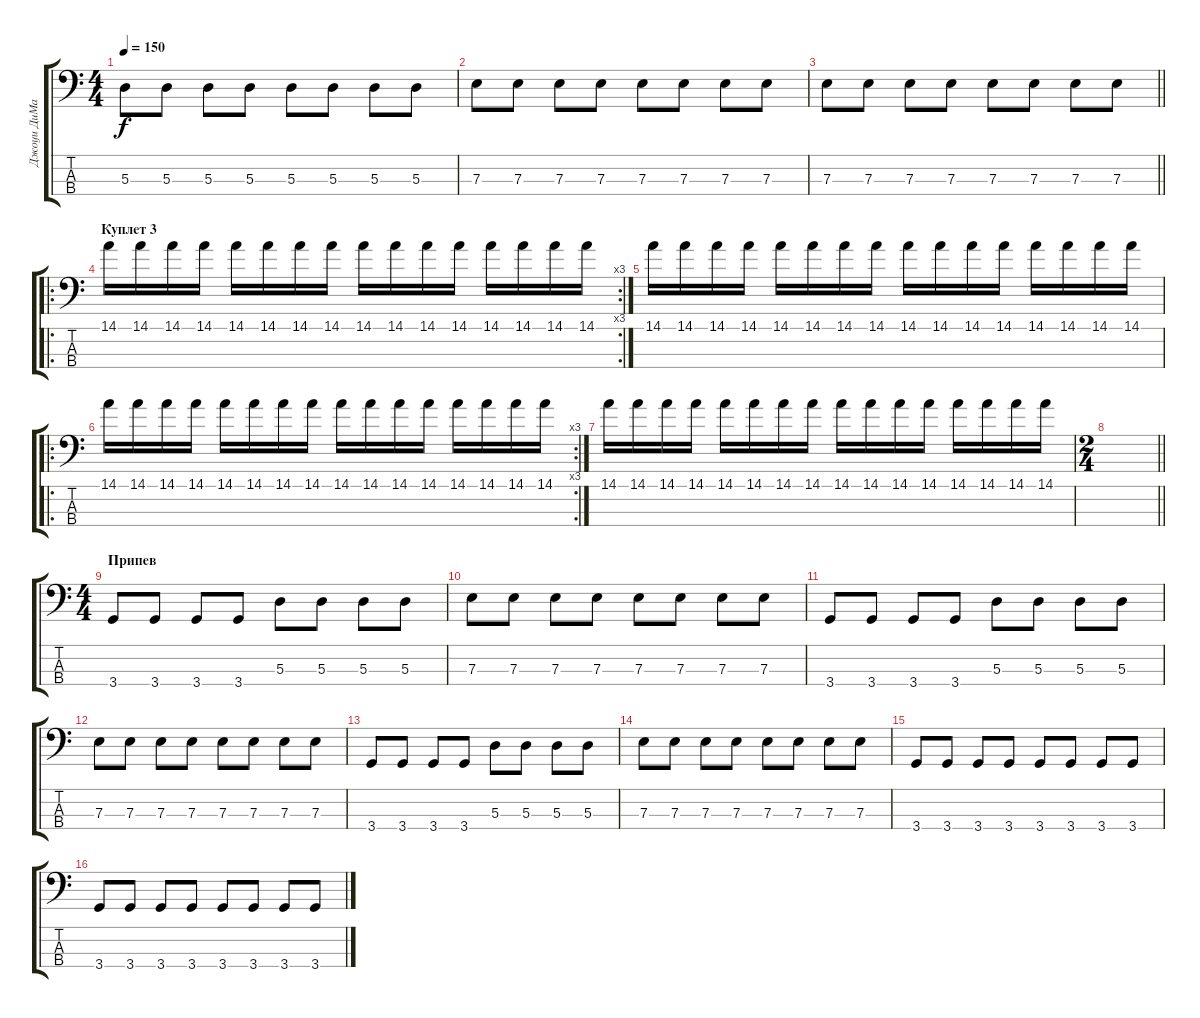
\track ("Джоуи ДиМайо" "Джоуи ДиМа") {instrument electricbassfinger}
\staff {score tabs}
\tuning (G2 D2 A1 E1) {hide}
\ts (4 4)
\tempo 150
\clef f4
\ks c
5.3.8{dy f} 5.3.8 5.3.8 5.3.8 5.3.8 5.3.8 5.3.8 5.3.8 |
7.3.8 7.3.8 7.3.8 7.3.8 7.3.8 7.3.8 7.3.8 7.3.8 |
\barLineRight lightlight
7.3.8 7.3.8 7.3.8 7.3.8 7.3.8 7.3.8 7.3.8 7.3.8 |
\ro
\rc 3
\section ("" "Куплет 3")
14.1.16 14.1.16 14.1.16 14.1.16 14.1.16 14.1.16 14.1.16 14.1.16 14.1.16 14.1.16 14.1.16 14.1.16 14.1.16 14.1.16 14.1.16 14.1.16 |
14.1.16 14.1.16 14.1.16 14.1.16 14.1.16 14.1.16 14.1.16 14.1.16 14.1.16 14.1.16 14.1.16 14.1.16 14.1.16 14.1.16 14.1.16 14.1.16 |
\ro
\rc 3
14.1.16 14.1.16 14.1.16 14.1.16 14.1.16 14.1.16 14.1.16 14.1.16 14.1.16 14.1.16 14.1.16 14.1.16 14.1.16 14.1.16 14.1.16 14.1.16 |
14.1.16 14.1.16 14.1.16 14.1.16 14.1.16 14.1.16 14.1.16 14.1.16 14.1.16 14.1.16 14.1.16 14.1.16 14.1.16 14.1.16 14.1.16 14.1.16 |
\ts (2 4)
\barLineRight lightlight
|
\ts (4 4)
\section ("" "Припев")
3.4.8 3.4.8 3.4.8 3.4.8 5.3.8 5.3.8 5.3.8 5.3.8 |
7.3.8 7.3.8 7.3.8 7.3.8 7.3.8 7.3.8 7.3.8 7.3.8 |
3.4.8 3.4.8 3.4.8 3.4.8 5.3.8 5.3.8 5.3.8 5.3.8 |
7.3.8 7.3.8 7.3.8 7.3.8 7.3.8 7.3.8 7.3.8 7.3.8 |
3.4.8 3.4.8 3.4.8 3.4.8 5.3.8 5.3.8 5.3.8 5.3.8 |
7.3.8 7.3.8 7.3.8 7.3.8 7.3.8 7.3.8 7.3.8 7.3.8 |
3.4.8 3.4.8 3.4.8 3.4.8 3.4.8 3.4.8 3.4.8 3.4.8 |
3.4.8 3.4.8 3.4.8 3.4.8 3.4.8 3.4.8 3.4.8 3.4.8
